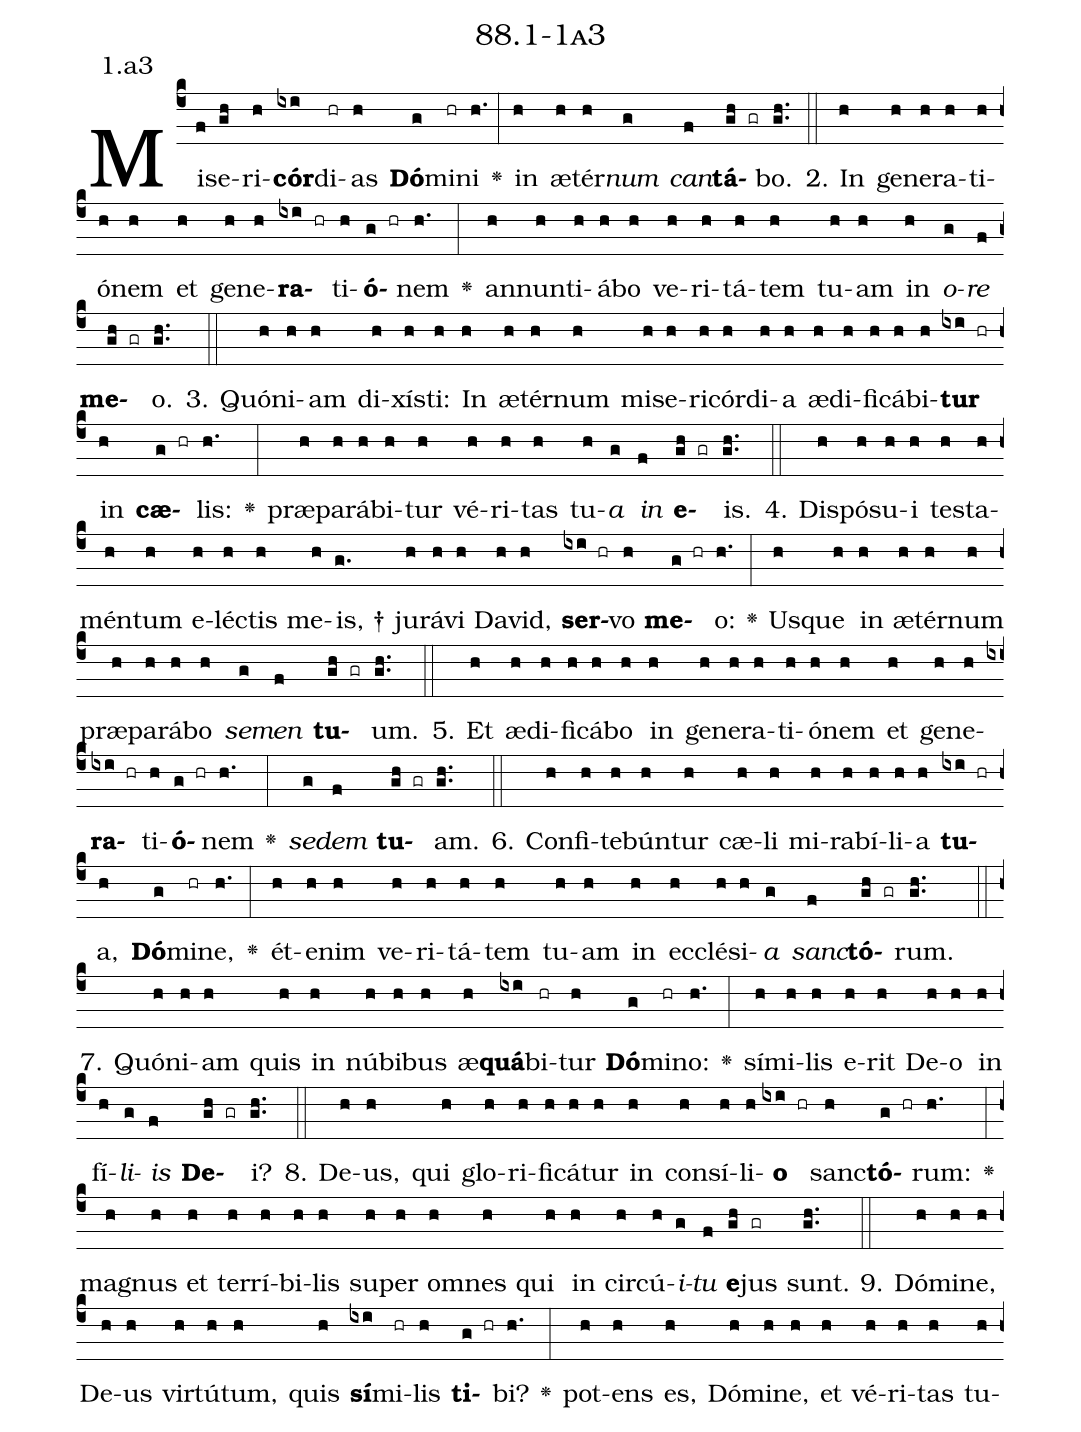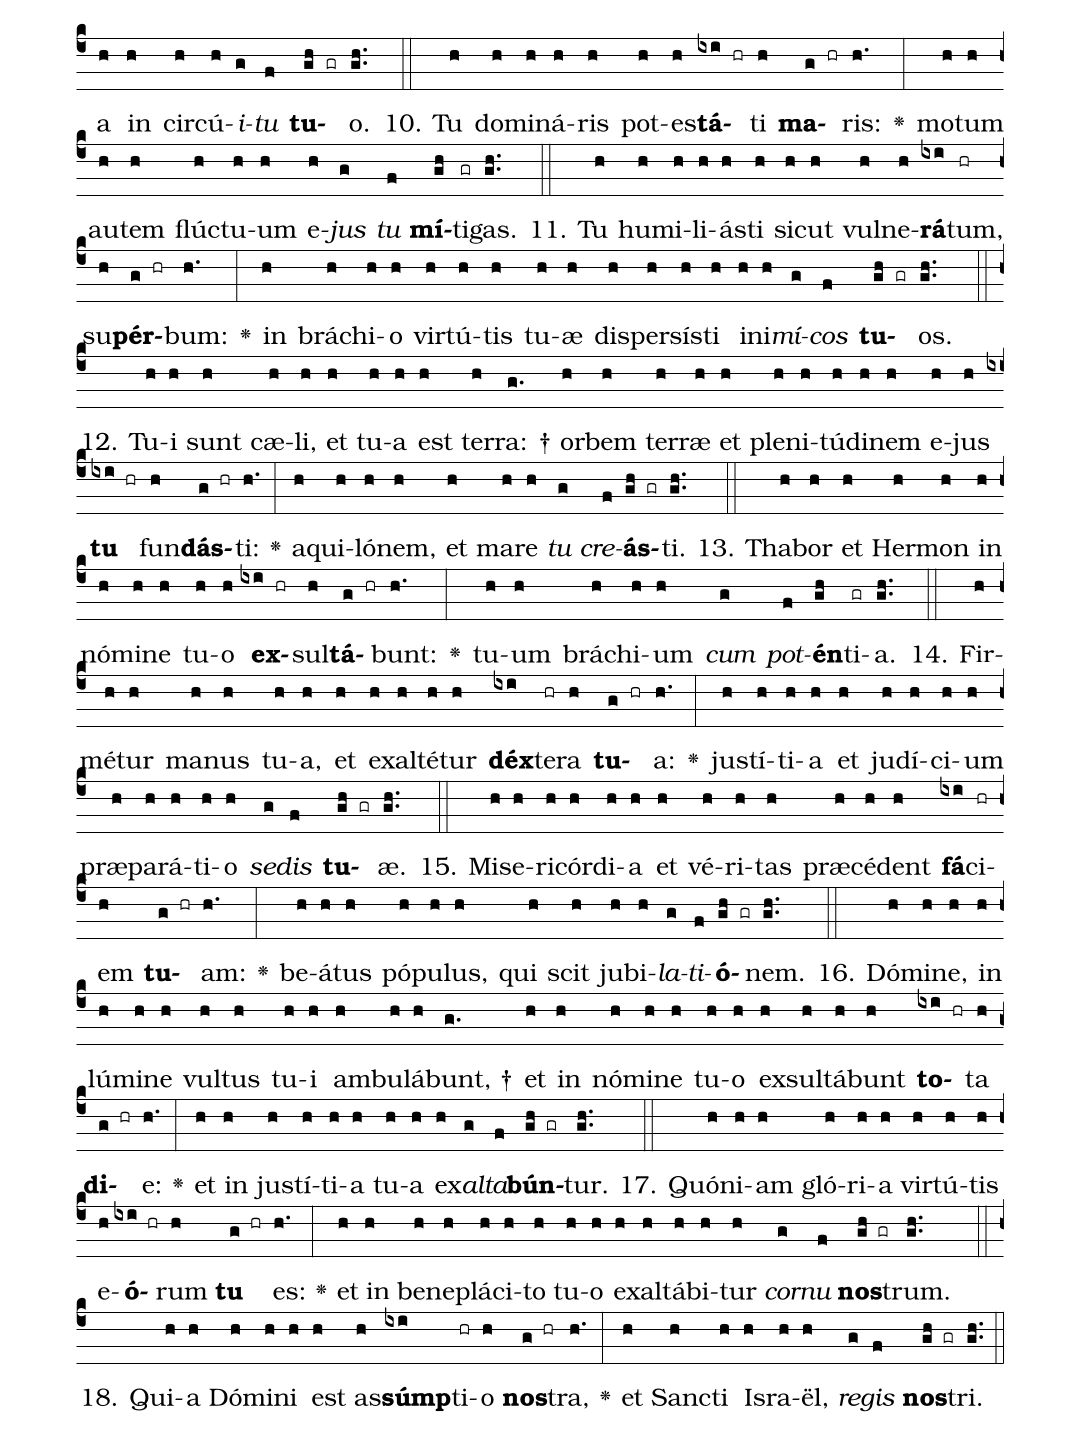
name: 88.1-1a3;
annotation: 1.a3;
%%
(c4)Mi(f)se(gh)ri(h)<b>cór</b>(ixi)di(hr)as(h) <b>Dó</b>(g)mi(hr)ni(h.) <v>\greheightstar</v>(:) in(h) æ(h)tér(h)<i>num</i>(g) <i>can</i>(f)<b>tá</b>(gh gr)bo.(gh..) (::)
2. In(h) ge(h)ne(h)ra(h)ti(h)ó(h)nem(h) et(h) ge(h)ne(h)<b>ra</b>(ixi hr)ti(h)<b>ó</b>(g hr)nem(h.) <v>\greheightstar</v>(:) an(h)nun(h)ti(h)á(h)bo(h) ve(h)ri(h)tá(h)tem(h) tu(h)am(h) in(h) <i>o</i>(g)<i>re</i>(f) <b>me</b>(gh gr)o.(gh..) (::)
3. Quón(h)i(h)am(h) di(h)xís(h)ti:(h) In(h) æ(h)tér(h)num(h) mi(h)se(h)ri(h)cór(h)di(h)a(h) æ(h)di(h)fi(h)cá(h)bi(h)<b>tur</b>(ixi hr) in(h) <b>cæ</b>(g hr)lis:(h.) <v>\greheightstar</v>(:) præ(h)pa(h)rá(h)bi(h)tur(h) vé(h)ri(h)tas(h) tu(h)<i>a</i>(g) <i>in</i>(f) <b>e</b>(gh gr)is.(gh..) (::)
4. Dis(h)pó(h)su(h)i(h) tes(h)ta(h)mén(h)tum(h) e(h)léc(h)tis(h) me(h)is, †(g.) ju(h)rá(h)vi(h) Da(h)vid,(h) <b>ser</b>(ixi hr)vo(h) <b>me</b>(g hr)o:(h.) <v>\greheightstar</v>(:) Us(h)que(h) in(h) æ(h)tér(h)num(h) præ(h)pa(h)rá(h)bo(h) <i>se</i>(g)<i>men</i>(f) <b>tu</b>(gh gr)um.(gh..) (::)
5. Et(h) æ(h)di(h)fi(h)cá(h)bo(h) in(h) ge(h)ne(h)ra(h)ti(h)ó(h)nem(h) et(h) ge(h)ne(h)<b>ra</b>(ixi hr)ti(h)<b>ó</b>(g hr)nem(h.) <v>\greheightstar</v>(:) <i>se</i>(g)<i>dem</i>(f) <b>tu</b>(gh gr)am.(gh..) (::)
6. Con(h)fi(h)te(h)bún(h)tur(h) cæ(h)li(h) mi(h)ra(h)bí(h)li(h)a(h) <b>tu</b>(ixi hr)a,(h) <b>Dó</b>(g)mi(hr)ne,(h.) <v>\greheightstar</v>(:) ét(h)e(h)nim(h) ve(h)ri(h)tá(h)tem(h) tu(h)am(h) in(h) ec(h)clé(h)si(h)<i>a</i>(g) <i>sanc</i>(f)<b>tó</b>(gh gr)rum.(gh..) (::)
7. Quón(h)i(h)am(h) quis(h) in(h) nú(h)bi(h)bus(h) æ(h)<b>quá</b>(ixi)bi(hr)tur(h) <b>Dó</b>(g)mi(hr)no:(h.) <v>\greheightstar</v>(:) sí(h)mi(h)lis(h) e(h)rit(h) De(h)o(h) in(h) fí(h)<i>li</i>(g)<i>is</i>(f) <b>De</b>(gh gr)i?(gh..) (::)
8. De(h)us,(h) qui(h) glo(h)ri(h)fi(h)cá(h)tur(h) in(h) con(h)sí(h)li(h)<b>o</b>(ixi hr) sanc(h)<b>tó</b>(g hr)rum:(h.) <v>\greheightstar</v>(:) ma(h)gnus(h) et(h) ter(h)rí(h)bi(h)lis(h) su(h)per(h) om(h)nes(h) qui(h) in(h) cir(h)cú(h)<i>i</i>(g)<i>tu</i>(f) <b>e</b>(gh)jus(gr) sunt.(gh..) (::)
9. Dó(h)mi(h)ne,(h) De(h)us(h) vir(h)tú(h)tum,(h) quis(h) <b>sí</b>(ixi)mi(hr)lis(h) <b>ti</b>(g hr)bi?(h.) <v>\greheightstar</v>(:) pot(h)ens(h) es,(h) Dó(h)mi(h)ne,(h) et(h) vé(h)ri(h)tas(h) tu(h)a(h) in(h) cir(h)cú(h)<i>i</i>(g)<i>tu</i>(f) <b>tu</b>(gh gr)o.(gh..) (::)
10. Tu(h) do(h)mi(h)ná(h)ris(h) pot(h)es(h)<b>tá</b>(ixi hr)ti(h) <b>ma</b>(g hr)ris:(h.) <v>\greheightstar</v>(:) mo(h)tum(h) au(h)tem(h) flúc(h)tu(h)um(h) e(h)<i>jus</i>(g) <i>tu</i>(f) <b>mí</b>(gh)ti(gr)gas.(gh..) (::)
11. Tu(h) hu(h)mi(h)li(h)ás(h)ti(h) sic(h)ut(h) vul(h)ne(h)<b>rá</b>(ixi)tum,(hr) su(h)<b>pér</b>(g hr)bum:(h.) <v>\greheightstar</v>(:) in(h) brá(h)chi(h)o(h) vir(h)tú(h)tis(h) tu(h)æ(h) di(h)sper(h)sís(h)ti(h) in(h)i(h)<i>mí</i>(g)<i>cos</i>(f) <b>tu</b>(gh gr)os.(gh..) (::)
12. Tu(h)i(h) sunt(h) cæ(h)li,(h) et(h) tu(h)a(h) est(h) ter(h)ra: †(g.) or(h)bem(h) ter(h)ræ(h) et(h) ple(h)ni(h)tú(h)di(h)nem(h) e(h)jus(h) <b>tu</b>(ixi hr) fun(h)<b>dás</b>(g hr)ti:(h.) <v>\greheightstar</v>(:) a(h)qui(h)ló(h)nem,(h) et(h) ma(h)re(h) <i>tu</i>(g) <i>cre</i>(f)<b>ás</b>(gh gr)ti.(gh..) (::)
13. Tha(h)bor(h) et(h) Her(h)mon(h) in(h) nó(h)mi(h)ne(h) tu(h)o(h) <b>ex</b>(ixi hr)sul(h)<b>tá</b>(g hr)bunt:(h.) <v>\greheightstar</v>(:) tu(h)um(h) brá(h)chi(h)um(h) <i>cum</i>(g) <i>pot</i>(f)<b>én</b>(gh)ti(gr)a.(gh..) (::)
14. Fir(h)mé(h)tur(h) ma(h)nus(h) tu(h)a,(h) et(h) ex(h)al(h)té(h)tur(h) <b>déx</b>(ixi)te(hr)ra(h) <b>tu</b>(g hr)a:(h.) <v>\greheightstar</v>(:) jus(h)tí(h)ti(h)a(h) et(h) ju(h)dí(h)ci(h)um(h) præ(h)pa(h)rá(h)ti(h)o(h) <i>se</i>(g)<i>dis</i>(f) <b>tu</b>(gh gr)æ.(gh..) (::)
15. Mi(h)se(h)ri(h)cór(h)di(h)a(h) et(h) vé(h)ri(h)tas(h) præ(h)cé(h)dent(h) <b>fá</b>(ixi)ci(hr)em(h) <b>tu</b>(g hr)am:(h.) <v>\greheightstar</v>(:) be(h)á(h)tus(h) pó(h)pu(h)lus,(h) qui(h) scit(h) ju(h)bi(h)<i>la</i>(g)<i>ti</i>(f)<b>ó</b>(gh gr)nem.(gh..) (::)
16. Dó(h)mi(h)ne,(h) in(h) lú(h)mi(h)ne(h) vul(h)tus(h) tu(h)i(h) am(h)bu(h)lá(h)bunt, †(g.) et(h) in(h) nó(h)mi(h)ne(h) tu(h)o(h) ex(h)sul(h)tá(h)bunt(h) <b>to</b>(ixi hr)ta(h) <b>di</b>(g hr)e:(h.) <v>\greheightstar</v>(:) et(h) in(h) jus(h)tí(h)ti(h)a(h) tu(h)a(h) ex(h)<i>al</i>(g)<i>ta</i>(f)<b>bún</b>(gh gr)tur.(gh..) (::)
17. Quón(h)i(h)am(h) gló(h)ri(h)a(h) vir(h)tú(h)tis(h) e(h)<b>ó</b>(ixi hr)rum(h) <b>tu</b>(g hr) es:(h.) <v>\greheightstar</v>(:) et(h) in(h) be(h)ne(h)plá(h)ci(h)to(h) tu(h)o(h) ex(h)al(h)tá(h)bi(h)tur(h) <i>cor</i>(g)<i>nu</i>(f) <b>nos</b>(gh gr)trum.(gh..) (::)
18. Qui(h)a(h) Dó(h)mi(h)ni(h) est(h) as(h)<b>súmp</b>(ixi)ti(hr)o(h) <b>nos</b>(g hr)tra,(h.) <v>\greheightstar</v>(:) et(h) Sanc(h)ti(h) Is(h)ra(h)ël,(h) <i>re</i>(g)<i>gis</i>(f) <b>nos</b>(gh gr)tri.(gh..) (::)
